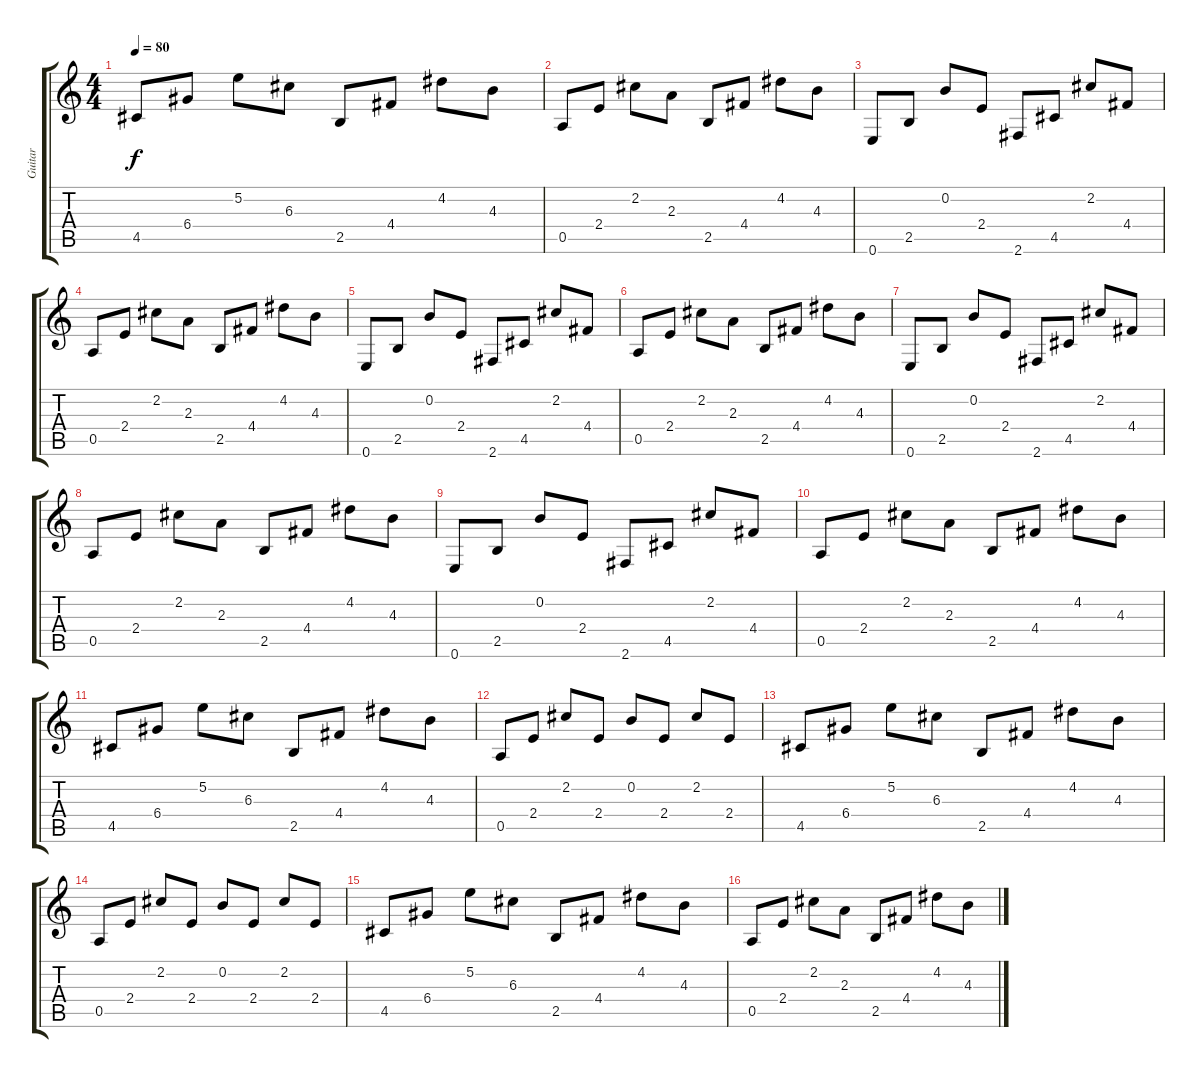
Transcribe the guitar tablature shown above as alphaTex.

\track ("Guitar" "Guitar") {instrument acousticguitarnylon}
\staff {score tabs}
\tuning (E4 B3 G3 D3 A2 E2) {hide}
\ts (4 4)
\tempo 80
\clef g2
\ks c
4.5.8{dy f} 6.4.8 5.2.8 6.3.8 2.5.8 4.4.8 4.2.8 4.3.8 |
0.5.8 2.4.8 2.2.8 2.3.8 2.5.8 4.4.8 4.2.8 4.3.8 |
0.6.8 2.5.8 0.2.8 2.4.8 2.6.8 4.5.8 2.2.8 4.4.8 |
0.5.8 2.4.8 2.2.8 2.3.8 2.5.8 4.4.8 4.2.8 4.3.8 |
0.6.8 2.5.8 0.2.8 2.4.8 2.6.8 4.5.8 2.2.8 4.4.8 |
0.5.8 2.4.8 2.2.8 2.3.8 2.5.8 4.4.8 4.2.8 4.3.8 |
0.6.8 2.5.8 0.2.8 2.4.8 2.6.8 4.5.8 2.2.8 4.4.8 |
0.5.8 2.4.8 2.2.8 2.3.8 2.5.8 4.4.8 4.2.8 4.3.8 |
0.6.8 2.5.8 0.2.8 2.4.8 2.6.8 4.5.8 2.2.8 4.4.8 |
0.5.8 2.4.8 2.2.8 2.3.8 2.5.8 4.4.8 4.2.8 4.3.8 |
4.5.8 6.4.8 5.2.8 6.3.8 2.5.8 4.4.8 4.2.8 4.3.8 |
0.5.8 2.4.8 2.2.8 2.4.8 0.2.8 2.4.8 2.2.8 2.4.8 |
4.5.8 6.4.8 5.2.8 6.3.8 2.5.8 4.4.8 4.2.8 4.3.8 |
0.5.8 2.4.8 2.2.8 2.4.8 0.2.8 2.4.8 2.2.8 2.4.8 |
4.5.8 6.4.8 5.2.8 6.3.8 2.5.8 4.4.8 4.2.8 4.3.8 |
0.5.8 2.4.8 2.2.8 2.3.8 2.5.8 4.4.8 4.2.8 4.3.8
